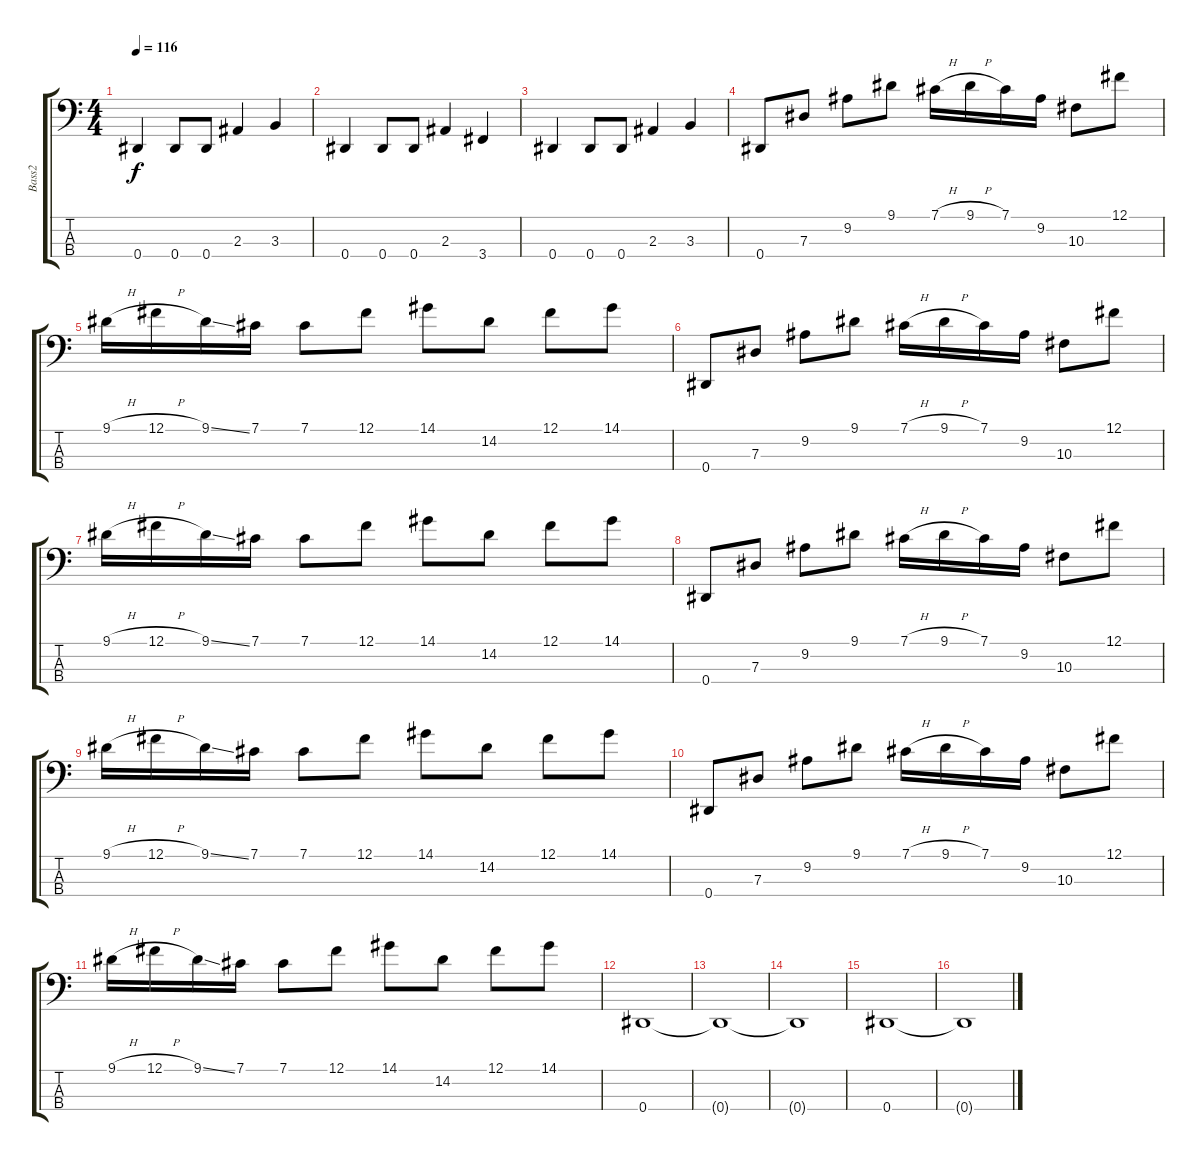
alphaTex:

\track ("Bass2" "Bass2") {instrument slapbass1}
\staff {score tabs}
\tuning (Gb2 Db2 Ab1 Eb1) {hide}
\ts (4 4)
\tempo 116
\clef f4
\ks c
0.4.4{dy f} 0.4.8 0.4.8 2.3.4 3.3.4 |
0.4.4 0.4.8 0.4.8 2.3.4 3.4.4 |
0.4.4 0.4.8 0.4.8 2.3.4 3.3.4 |
0.4.8 7.3.8 9.2.8 9.1.8 7.1{h}.16 9.1{h}.16 7.1.16 9.2.16 10.3.8 12.1.8 |
9.1{h}.16 12.1{h}.16 9.1{ss}.16 7.1.16 7.1.8 12.1.8 14.1.8 14.2.8 12.1.8 14.1.8 |
0.4.8 7.3.8 9.2.8 9.1.8 7.1{h}.16 9.1{h}.16 7.1.16 9.2.16 10.3.8 12.1.8 |
9.1{h}.16 12.1{h}.16 9.1{ss}.16 7.1.16 7.1.8 12.1.8 14.1.8 14.2.8 12.1.8 14.1.8 |
0.4.8 7.3.8 9.2.8 9.1.8 7.1{h}.16 9.1{h}.16 7.1.16 9.2.16 10.3.8 12.1.8 |
9.1{h}.16 12.1{h}.16 9.1{ss}.16 7.1.16 7.1.8 12.1.8 14.1.8 14.2.8 12.1.8 14.1.8 |
0.4.8 7.3.8 9.2.8 9.1.8 7.1{h}.16 9.1{h}.16 7.1.16 9.2.16 10.3.8 12.1.8 |
9.1{h}.16 12.1{h}.16 9.1{ss}.16 7.1.16 7.1.8 12.1.8 14.1.8 14.2.8 12.1.8 14.1.8 |
0.4.1 |
0.4{t}.1 |
0.4{t}.1 |
0.4.1 |
0.4{t}.1
